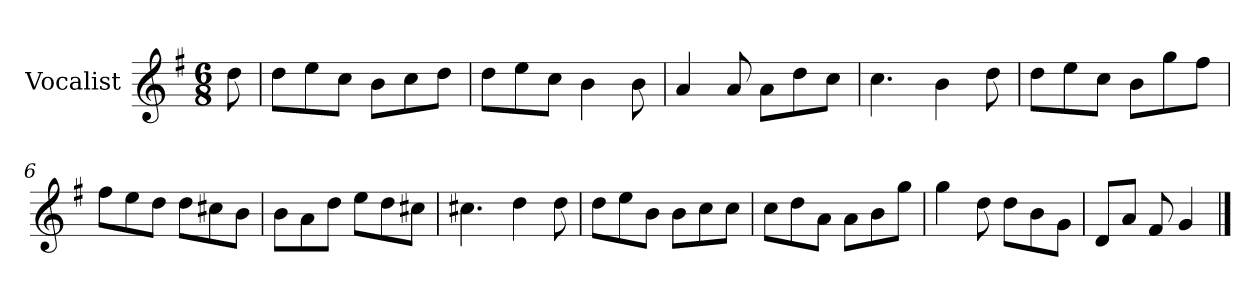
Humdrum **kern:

**kern
*part1
*staff1
*I"Vocalist
*k[f#]
*G:
*M6/8
=
8dd
=1
8ddL
8ee
8ccJ
8bL
8cc
8ddJ
=2
8ddL
8ee
8ccJ
4b
8b
=3
4a
8a
8aL
8dd
8ccJ
=4
4.cc
4b
8dd
=5
8ddL
8ee
8ccJ
8bL
8gg
8ff#J
=6
8ff#L
8ee
8ddJ
8ddL
8cc#X
8bJ
=7
8bL
8a
8ddJ
8eeL
8dd
8cc#XJ
=8
4.cc#X
4dd
8dd
=9
8ddL
8ee
8bJ
8bL
8cc
8ccJ
=10
8ccL
8dd
8aJ
8aL
8b
8ggJ
=11
4gg
8dd
8ddL
8b
8gJ
=12
8dL
8aJ
8f#
4g
==
*-
